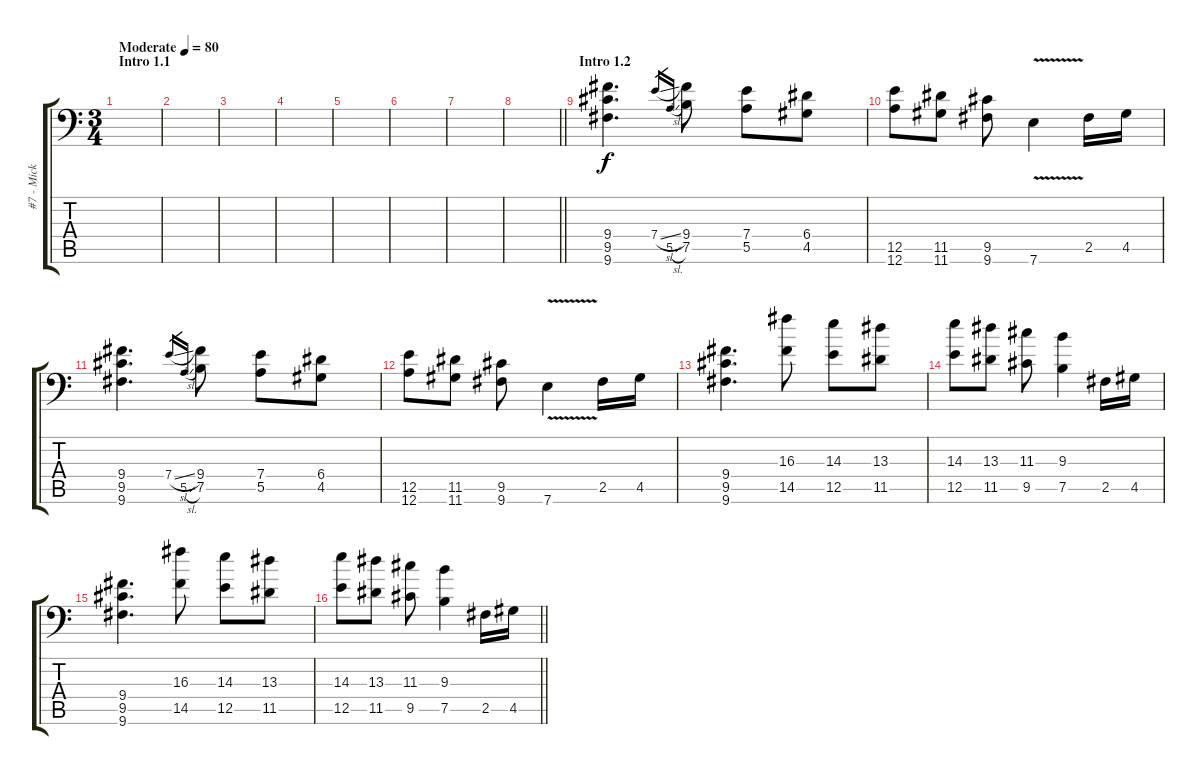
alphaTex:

\track ("#7 - Mick Thompson" "#7 - Mick ") {instrument distortionguitar}
\staff {score tabs}
\tuning (B3 Gb3 D3 A2 E2 A1) {hide}
\ts (3 4)
\section ("" "Intro 1.1")
\tempo (80 "Moderate")
\clef f4
\ks c
|
|
|
|
|
|
|
\barLineRight lightlight
|
\section ("" "Intro 1.2")
(9.4 9.5 9.6).4{d} 7.4{sl}.16{gr} 5.5{sl}.16{gr} (9.4 7.5).8 (7.4 5.5).8 (6.4 4.5).8 |
(12.5 12.6).8 (11.5 11.6).8 (9.5 9.6).8 7.6{v}.4 2.5.16 4.5.16 |
(9.4 9.5 9.6).4{d} 7.4{sl}.16{gr} 5.5{sl}.16{gr} (9.4 7.5).8 (7.4 5.5).8 (6.4 4.5).8 |
(12.5 12.6).8 (11.5 11.6).8 (9.5 9.6).8 7.6{v}.4 2.5.16 4.5.16 |
(9.4 9.5 9.6).4{d} (16.3 14.5).8 (14.3 12.5).8 (13.3 11.5).8 |
(14.3 12.5).8 (13.3 11.5).8 (11.3 9.5).8 (9.3 7.5).4 2.5.16 4.5.16 |
(9.4 9.5 9.6).4{d} (16.3 14.5).8 (14.3 12.5).8 (13.3 11.5).8 |
\barLineRight lightlight
(14.3 12.5).8 (13.3 11.5).8 (11.3 9.5).8 (9.3 7.5).4 2.5.16 4.5.16
